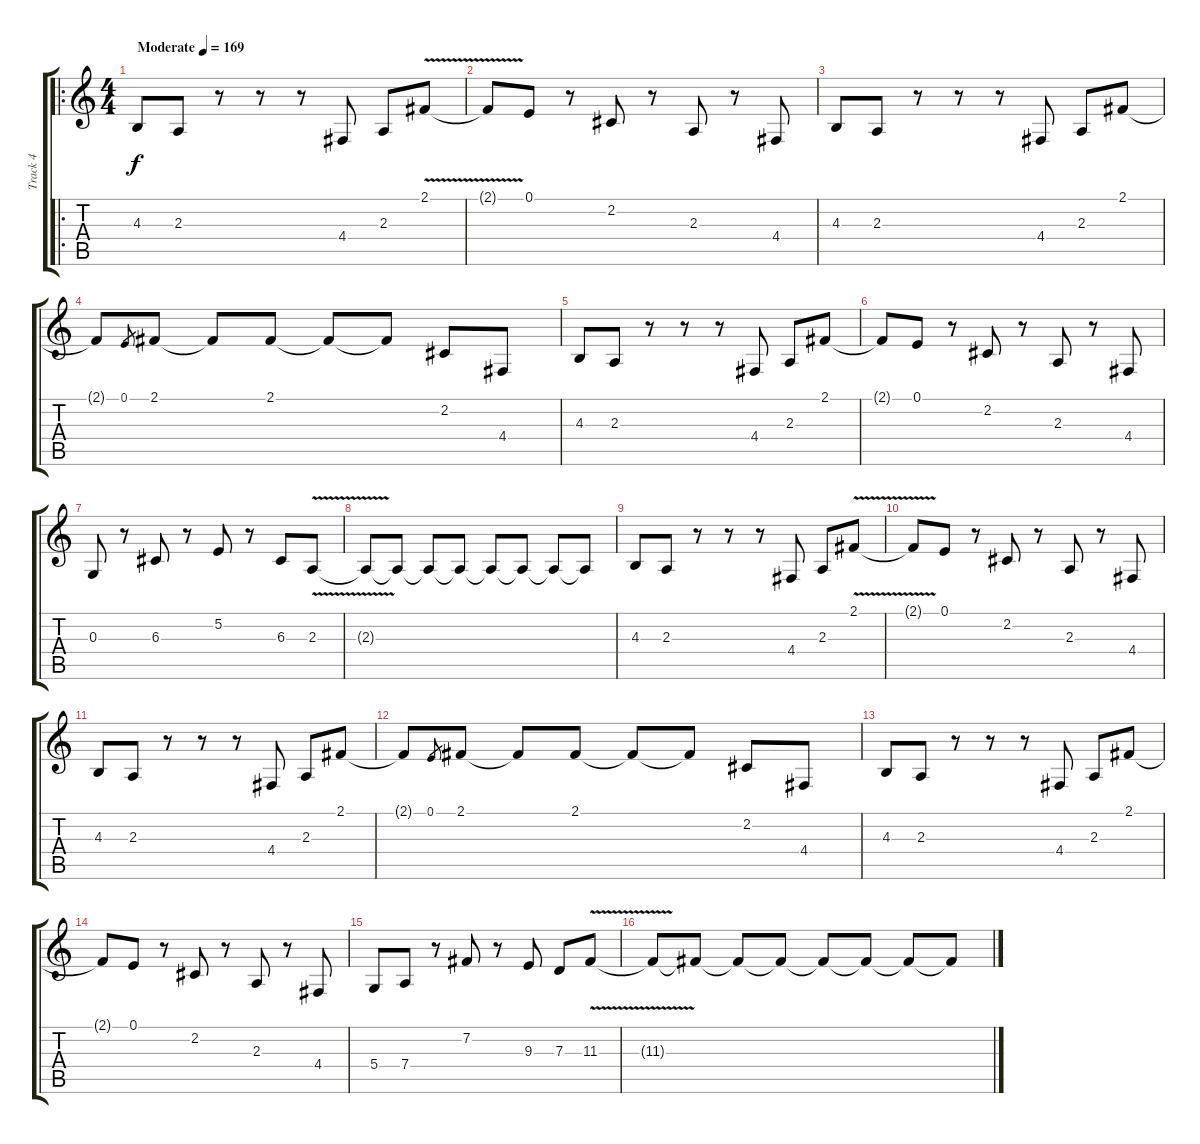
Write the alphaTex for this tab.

\track ("Track 4" "Track 4") {instrument lead5charang}
\staff {score tabs}
\tuning (E4 B3 G3 D3 A2 E2) {hide}
\ro
\ts (4 4)
\tempo (169 "Moderate")
\clef g2
\ks c
4.3.8{dy f instrument lead5charang} 2.3.8 r.8 r.8 r.8 4.4.8 2.3.8 2.1{v}.8 |
2.1{t}.8 0.1.8 r.8 2.2.8 r.8 2.3.8 r.8 4.4.8 |
4.3.8 2.3.8 r.8 r.8 r.8 4.4.8 2.3.8 2.1.8 |
2.1{t}.8 0.1.8{gr} 2.1.8 2.1{t}.8 2.1.8 2.1{t}.8 2.1{t}.8 2.2.8 4.4.8 |
4.3.8 2.3.8 r.8 r.8 r.8 4.4.8 2.3.8 2.1.8 |
2.1{t}.8 0.1.8 r.8 2.2.8 r.8 2.3.8 r.8 4.4.8 |
0.3.8 r.8 6.3.8 r.8 5.2.8 r.8 6.3.8 2.3{v}.8 |
2.3{t}.8 2.3{t}.8 2.3{t}.8 2.3{t}.8 2.3{t}.8 2.3{t}.8 2.3{t}.8 2.3{t}.8 |
4.3.8 2.3.8 r.8 r.8 r.8 4.4.8 2.3.8 2.1{v}.8 |
2.1{t}.8 0.1.8 r.8 2.2.8 r.8 2.3.8 r.8 4.4.8 |
4.3.8 2.3.8 r.8 r.8 r.8 4.4.8 2.3.8 2.1.8 |
2.1{t}.8 0.1.8{gr} 2.1.8 2.1{t}.8 2.1.8 2.1{t}.8 2.1{t}.8 2.2.8 4.4.8 |
4.3.8 2.3.8 r.8 r.8 r.8 4.4.8 2.3.8 2.1.8 |
2.1{t}.8 0.1.8 r.8 2.2.8 r.8 2.3.8 r.8 4.4.8 |
5.4.8 7.4.8 r.8 7.2.8 r.8 9.3.8 7.3.8 11.3{v}.8 |
11.3{t}.8 11.3{t}.8 11.3{t}.8 11.3{t}.8 11.3{t}.8 11.3{t}.8 11.3{t}.8 11.3{t}.8
